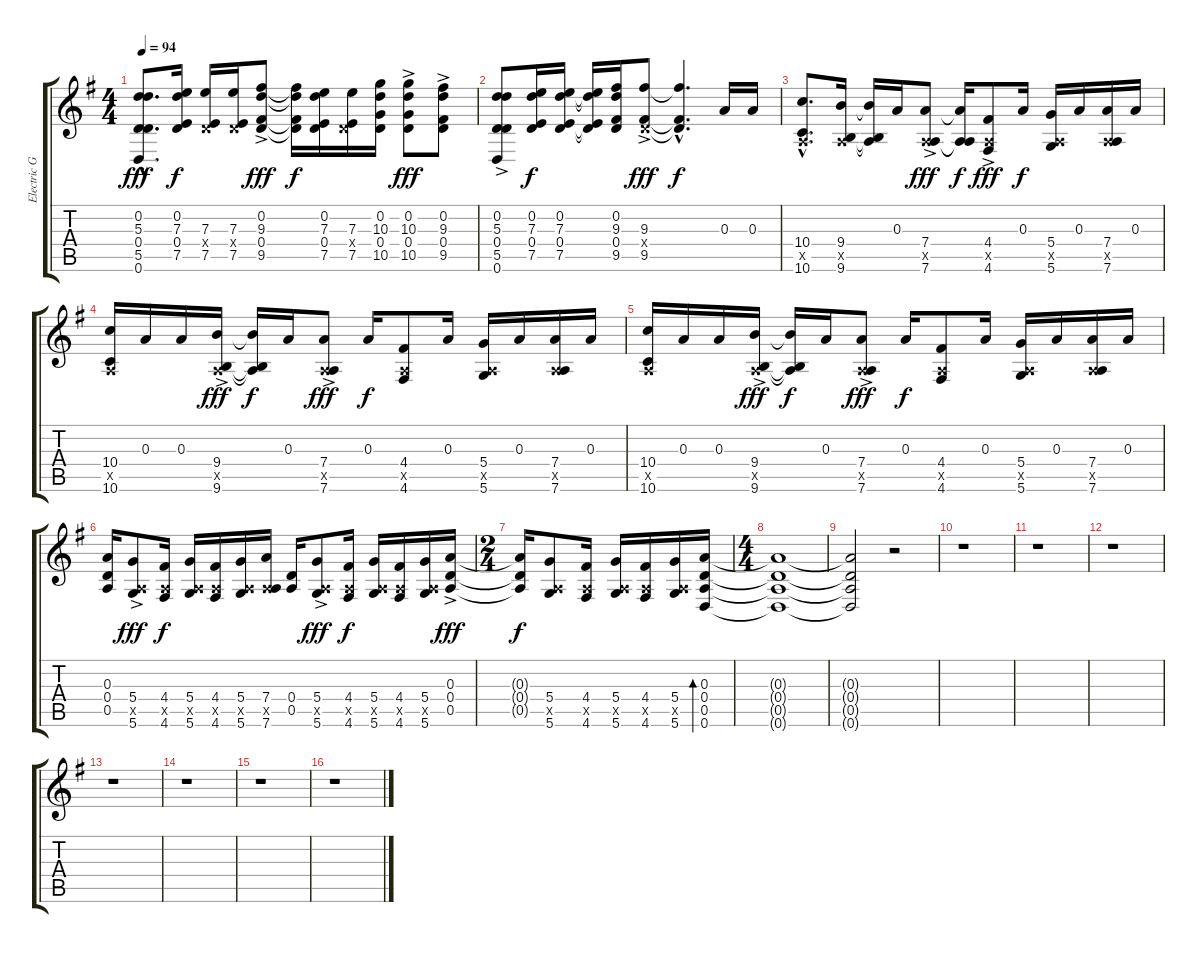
\track ("Electric Guitar 3" "Electric G") {instrument distortionguitar}
\staff {score tabs}
\tuning (E4 D4 A3 D3 A2 D2) {hide}
\ts (4 4)
\tempo 94
\clef g2
\ks g
(0.2{hac} 5.3{hac} 0.4{hac} 5.5{hac} 0.6{hac}).8{d dy fff} (0.2 7.3 0.4 7.5).16{dy f} (7.3 0.4{x} 7.5).16 (7.3 0.4{x} 7.5).16 (0.2{ac} 9.3{ac} 0.4{ac} 9.5{ac}).8{dy fff} (0.2{t} 9.3{t} 0.4{t} 9.5{t}).16{dy f} (0.2 7.3 0.4 7.5).16 (7.3 0.4{x} 7.5).16 (0.2 10.3 0.4 10.5).16 (0.2{ac} 10.3{ac} 0.4{ac} 10.5{ac}).8{dy fff} (0.2{ac} 9.3{ac} 0.4{ac} 9.5{ac}).8 |
(0.2{ac} 5.3{ac} 0.4{ac} 5.5{ac} 0.6{ac}).8 (0.2 7.3 0.4 7.5).16{dy f} (0.2 7.3 0.4 7.5).16 (0.2{t} 7.3{t} 0.4{t} 7.5{t}).16 (0.2 9.3 0.4 9.5).16 (9.3{ac} 0.4{ac x} 9.5{ac}).8{dy fff} (9.3{hac t} 0.4{hac t} 9.5{hac t}).4{d dy f} 0.3.16 0.3.16 |
(10.4{hac} 0.5{hac x} 10.6{hac}).8{d} (9.4 0.5{x} 9.6).16 (9.4{t} 0.5{t} 9.6{t}).16 0.3.16 (7.4{ac} 0.5{ac x} 7.6{ac}).8{dy fff} (7.4{t} 0.5{t} 7.6{t}).16{dy f} (4.4{ac} 0.5{ac x} 4.6{ac}).8{dy fff} 0.3.16{dy f} (5.4 0.5{x} 5.6).16 0.3.16 (7.4 0.5{x} 7.6).16 0.3.16 |
(10.4 0.5{x} 10.6).16 0.3.16 0.3.16 (9.4{ac} 0.5{ac x} 9.6{ac}).16{dy fff} (9.4{t} 0.5{t} 9.6{t}).16{dy f} 0.3.16 (7.4{ac} 0.5{ac x} 7.6{ac}).8{dy fff} 0.3.16{dy f} (4.4 0.5{x} 4.6).8 0.3.16 (5.4 0.5{x} 5.6).16 0.3.16 (7.4 0.5{x} 7.6).16 0.3.16 |
(10.4 0.5{x} 10.6).16 0.3.16 0.3.16 (9.4{ac} 0.5{ac x} 9.6{ac}).16{dy fff} (9.4{t} 0.5{t} 9.6{t}).16{dy f} 0.3.16 (7.4{ac} 0.5{ac x} 7.6{ac}).8{dy fff} 0.3.16{dy f} (4.4 0.5{x} 4.6).8 0.3.16 (5.4 0.5{x} 5.6).16 0.3.16 (7.4 0.5{x} 7.6).16 0.3.16 |
(0.3 0.4 0.5).16 (5.4{ac} 0.5{ac x} 5.6{ac}).8{dy fff} (4.4 0.5{x} 4.6).16{dy f} (5.4 0.5{x} 5.6).16 (4.4 0.5{x} 4.6).16 (5.4 0.5{x} 5.6).16 (7.4 0.5{x} 7.6).16 (0.4 0.5).16 (5.4{ac} 0.5{ac x} 5.6{ac}).8{dy fff} (4.4 0.5{x} 4.6).16{dy f} (5.4 0.5{x} 5.6).16 (4.4 0.5{x} 4.6).16 (5.4 0.5{x} 5.6).16 (0.3{ac} 0.4{ac} 0.5{ac}).16{dy fff} |
\ts (2 4)
(0.3{t} 0.4{t} 0.5{t}).16{dy f} (5.4 0.5{x} 5.6).8 (4.4 0.5{x} 4.6).16 (5.4 0.5{x} 5.6).16 (4.4 0.5{x} 4.6).16 (5.4 0.5{x} 5.6).16 (0.3 0.4 0.5 0.6).16{bd 120} |
\ts (4 4)
(0.3{t} 0.4{t} 0.5{t} 0.6{t}).1 |
(0.3{t} 0.4{t} 0.5{t} 0.6{t}).2 r.2 |
r.1 |
r.1 |
r.1 |
r.1 |
r.1 |
r.1 |
r.1
